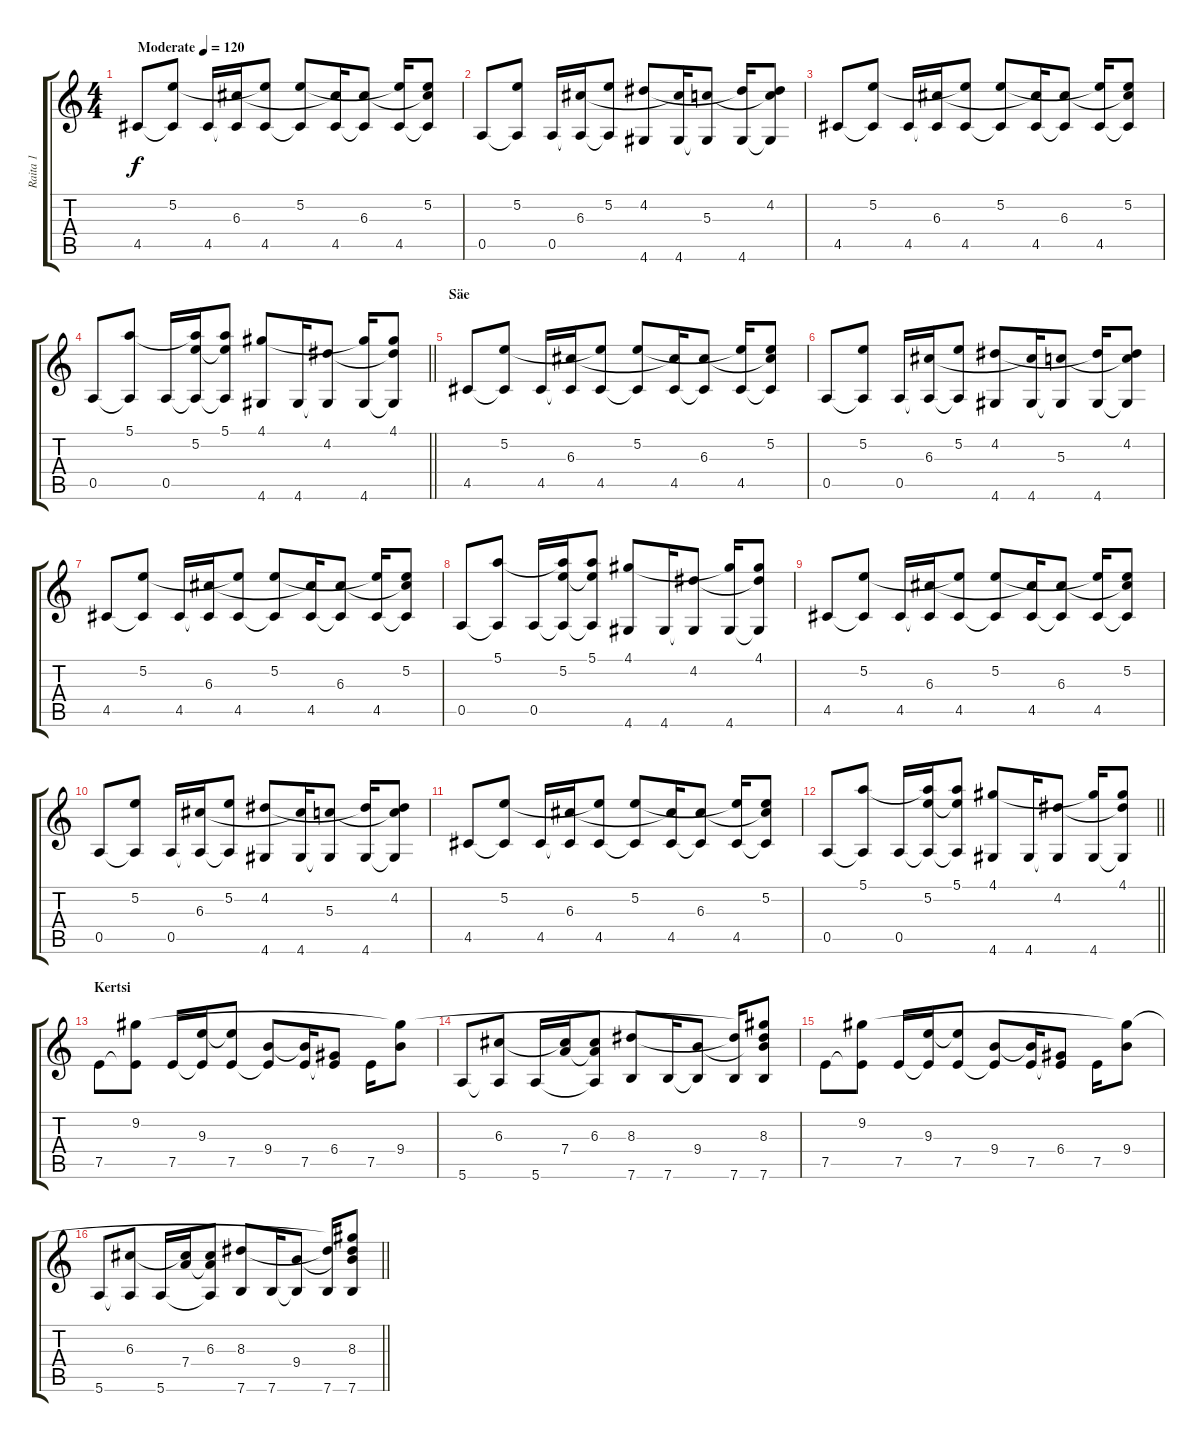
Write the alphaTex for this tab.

\track ("Raita 1" "Raita 1") {instrument acousticguitarsteel}
\staff {score tabs}
\tuning (E4 B3 G3 D3 A2 E2) {hide}
\ts (4 4)
\tempo (120 "Moderate")
\clef g2
\ks c
4.5.8{dy f instrument acousticguitarsteel} (5.2 4.5{t}).8 4.5.16 (6.3 4.5{t}).16 (5.2{t} 4.5).8 (5.2 4.5{t}).8 (6.3{t} 4.5).16 (6.3 4.5{t}).8 (5.2{t} 4.5).16 (5.2 6.3{t} 4.5{t}).8 |
0.5.8 (5.2 0.5{t}).8 0.5.16 (6.3 0.5{t}).16 (5.2 0.5{t}).8 (4.2 4.6).8 (6.3{t} 4.6).16 (5.3 4.6{t}).8 (4.2{t} 4.6).16 (4.2 5.3{t} 4.6{t}).8 |
4.5.8 (5.2 4.5{t}).8 4.5.16 (6.3 4.5{t}).16 (5.2{t} 4.5).8 (5.2 4.5{t}).8 (6.3{t} 4.5).16 (6.3 4.5{t}).8 (5.2{t} 4.5).16 (5.2 6.3{t} 4.5{t}).8 |
\barLineRight lightlight
0.5.8 (5.1 0.5{t}).8 0.5.16 (5.1{t} 5.2 0.5{t}).16 (5.1 5.2{t} 0.5{t}).8 (4.1 4.6).8 4.6.16 (4.2 4.6{t}).8 (4.1{t} 4.6).16 (4.1 4.2{t} 4.6{t}).8 |
\section ("" "Säe")
4.5.8 (5.2 4.5{t}).8 4.5.16 (6.3 4.5{t}).16 (5.2{t} 4.5).8 (5.2 4.5{t}).8 (6.3{t} 4.5).16 (6.3 4.5{t}).8 (5.2{t} 4.5).16 (5.2 6.3{t} 4.5{t}).8 |
0.5.8 (5.2 0.5{t}).8 0.5.16 (6.3 0.5{t}).16 (5.2 0.5{t}).8 (4.2 4.6).8 (6.3{t} 4.6).16 (5.3 4.6{t}).8 (4.2{t} 4.6).16 (4.2 5.3{t} 4.6{t}).8 |
4.5.8 (5.2 4.5{t}).8 4.5.16 (6.3 4.5{t}).16 (5.2{t} 4.5).8 (5.2 4.5{t}).8 (6.3{t} 4.5).16 (6.3 4.5{t}).8 (5.2{t} 4.5).16 (5.2 6.3{t} 4.5{t}).8 |
0.5.8 (5.1 0.5{t}).8 0.5.16 (5.1{t} 5.2 0.5{t}).16 (5.1 5.2{t} 0.5{t}).8 (4.1 4.6).8 4.6.16 (4.2 4.6{t}).8 (4.1{t} 4.6).16 (4.1 4.2{t} 4.6{t}).8 |
4.5.8 (5.2 4.5{t}).8 4.5.16 (6.3 4.5{t}).16 (5.2{t} 4.5).8 (5.2 4.5{t}).8 (6.3{t} 4.5).16 (6.3 4.5{t}).8 (5.2{t} 4.5).16 (5.2 6.3{t} 4.5{t}).8 |
0.5.8 (5.2 0.5{t}).8 0.5.16 (6.3 0.5{t}).16 (5.2 0.5{t}).8 (4.2 4.6).8 (6.3{t} 4.6).16 (5.3 4.6{t}).8 (4.2{t} 4.6).16 (4.2 5.3{t} 4.6{t}).8 |
4.5.8 (5.2 4.5{t}).8 4.5.16 (6.3 4.5{t}).16 (5.2{t} 4.5).8 (5.2 4.5{t}).8 (6.3{t} 4.5).16 (6.3 4.5{t}).8 (5.2{t} 4.5).16 (5.2 6.3{t} 4.5{t}).8 |
\barLineRight lightlight
0.5.8 (5.1 0.5{t}).8 0.5.16 (5.1{t} 5.2 0.5{t}).16 (5.1 5.2{t} 0.5{t}).8 (4.1 4.6).8 4.6.16 (4.2 4.6{t}).8 (4.1{t} 4.6).16 (4.1 4.2{t} 4.6{t}).8 |
\section ("" "Kertsi")
7.5.8 (9.2 7.5{t}).8 7.5.16 (9.3 7.5{t}).16 (9.3{t} 7.5).8 (9.4 7.5{t}).8 (9.4{t} 7.5).16 (6.4 7.5{t}).8 7.5.16 (9.2{t} 9.4).8 |
5.6.8 (6.3 5.6{t}).8 5.6.16 (6.3{t} 7.4).16 (6.3 7.4{t} 5.6{t}).8 (8.3 7.6).8 7.6.16 (9.4 7.6{t}).8 (8.3{t} 7.6).16 (9.2{t} 8.3 9.4{t} 7.6).8 |
7.5.8 (9.2 7.5{t}).8 7.5.16 (9.3 7.5{t}).16 (9.3{t} 7.5).8 (9.4 7.5{t}).8 (9.4{t} 7.5).16 (6.4 7.5{t}).8 7.5.16 (9.2{t} 9.4).8 |
\barLineRight lightlight
5.6.8 (6.3 5.6{t}).8 5.6.16 (6.3{t} 7.4).16 (6.3 7.4{t} 5.6{t}).8 (8.3 7.6).8 7.6.16 (9.4 7.6{t}).8 (8.3{t} 7.6).16 (9.2{t} 8.3 9.4{t} 7.6).8
